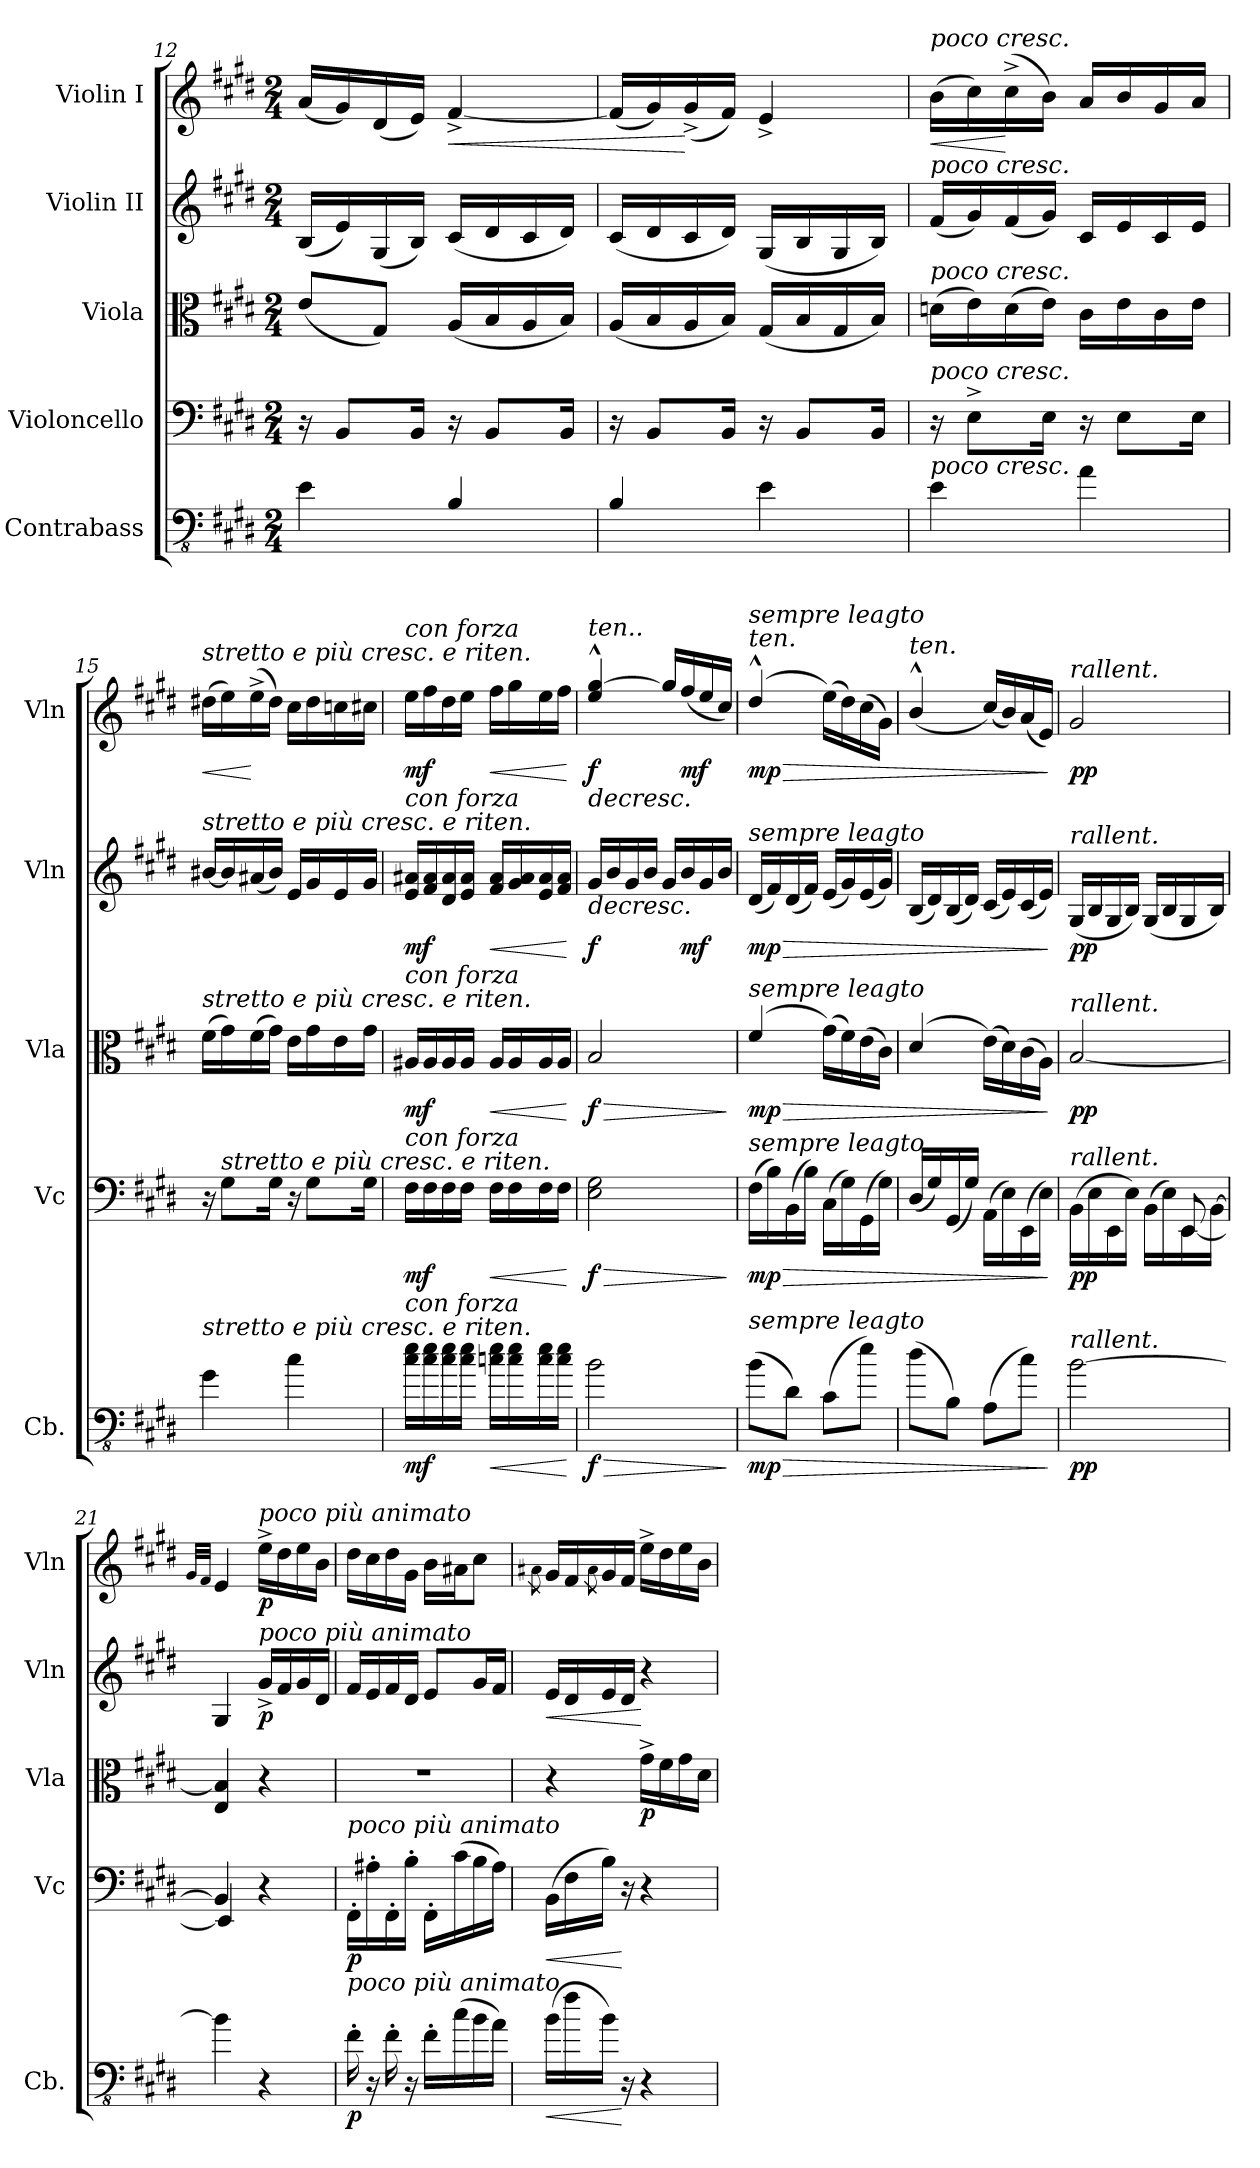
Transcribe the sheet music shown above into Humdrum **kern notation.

**kern	**dynam	**kern	**dynam	**kern	**dynam	**kern	**dynam	**kern	**dynam
*part5	*part5	*part4	*part4	*part3	*part3	*part2	*part2	*part1	*part1
*staff5	*staff5	*staff4	*staff4	*staff3	*staff3	*staff2	*staff2	*staff1	*staff1
*I"Contrabass	*	*I"Violoncello	*	*I"Viola	*	*I"Violin II	*	*I"Violin I	*
*I'Cb.	*	*I'Vc	*	*I'Vla	*	*I'Vln	*	*I'Vln	*
*clefFv4	*	*clefF4	*	*clefC3	*	*clefG2	*	*clefG2	*
*ITrd7c12	*	*	*	*	*	*	*	*	*
*k[f#c#g#d#]	*	*k[f#c#g#d#]	*	*k[f#c#g#d#]	*	*k[f#c#g#d#]	*	*k[f#c#g#d#]	*
*M2/4	*	*M2/4	*	*M2/4	*	*M2/4	*	*M2/4	*
=12	=12	=12	=12	=12	=12	=12	=12	=12	=12
4EE\	.	16r	.	(8e/L	.	(16B/LL	.	(16a/LL	.
.	.	8BB/L	.	.	.	16e/)	.	16g#/)	.
.	.	.	.	8G#/J)	.	(16G#/	.	(16d#/	.
.	.	16BB/Jk	.	.	.	16B/JJ)	.	16e/JJ)	.
!	!	!	!	!	!	!	!	!	!LO:HP:b
4BBB/	.	16r	.	(16A/LL	.	(16c#/LL	.	[4f#^/	<
.	.	8BB/L	.	16B/	.	16d#/	.	.	.
.	.	.	.	16A/	.	16c#/	.	.	.
.	.	16BB/Jk	.	16B/JJ)	.	16d#/JJ)	.	.	.
=13	=13	=13	=13	=13	=13	=13	=13	=13	=13
4BBB/	.	16r	.	(16A/LL	.	(16c#/LL	.	(16f#/LL]	.
.	.	8BB/L	.	16B/	.	16d#/	.	16g#/)	.
.	.	.	.	16A/	.	16c#/	.	(16g#^/	[
.	.	16BB/Jk	.	16B/JJ)	.	16d#/JJ)	.	16f#/JJ)	.
4EE\	.	16r	.	(16G#/LL	.	(16G#/LL	.	4e^/	.
.	.	8BB/L	.	16B/	.	16B/	.	.	.
.	.	.	.	16G#/	.	16G#/	.	.	.
.	.	16BB/Jk	.	16B/JJ)	.	16B/JJ)	.	.	.
=14	=14	=14	=14	=14	=14	=14	=14	=14	=14
!	!	!	!	!	!	!	!	!LO:TX:a:i:t=poco cresc.	!
!	!	!	!	!	!	!LO:TX:a:i:t=poco cresc.	!	!	!
!	!	!	!	!LO:TX:a:i:t=poco cresc.	!	!	!	!	!
!	!	!LO:TX:a:i:t=poco cresc.	!	!	!	!	!	!	!
!LO:TX:a:i:t=poco cresc.	!	!	!	!	!	!	!	!	!
!	!	!	!	!	!	!	!	!	!LO:HP:b
4EE\	.	16r	.	(16dn\LL	.	(16f#/LL	.	(16b\LL	<
.	.	8E^\L	.	16e\)	.	16g#/)	.	16cc#\)	.
.	.	.	.	(16d\	.	(16f#/	.	(16cc#^\	[
.	.	16E\Jk	.	16e\JJ)	.	16g#/JJ)	.	16b\JJ)	.
4AA\	.	16r	.	16c#\LL	.	16c#/LL	.	16a/LL	.
.	.	8E\L	.	16e\	.	16e/	.	16b/	.
.	.	.	.	16c#\	.	16c#/	.	16g#/	.
.	.	16E\Jk	.	16e\JJ	.	16e/JJ	.	16a/JJ	.
!!LO:LB:g=z
=15	=15	=15	=15	=15	=15	=15	=15	=15	=15
!	!	!	!	!	!	!	!	!LO:TX:a:i:t=stretto e più cresc. e riten.	!
!	!	!	!	!	!	!LO:TX:a:i:t=stretto e più cresc. e riten.	!	!	!
!	!	!	!	!LO:TX:a:i:t=stretto e più cresc. e riten.	!	!	!	!	!
!LO:TX:a:i:t=stretto e più cresc. e riten.	!	!	!	!	!	!	!	!	!
!	!	!	!	!	!	!	!	!	!LO:HP:b
4GG#\	.	16r	.	(16f#\LL	.	[16b#X/LL	.	(16dd#X\LL	<
!	!	!LO:TX:a:i:t=stretto e più cresc. e riten.	!	!	!	!	!	!	!
.	.	8G#\L	.	16g#\)	.	16b#/]	.	16ee\)	.
.	.	.	.	(16f#\	.	(16a#X/	.	(16ee^\	[
.	.	16G#\Jk	.	16g#\JJ)	.	16b#/JJ)	.	16dd#\JJ)	.
4C#\	.	16r	.	16e\LL	.	16e/LL	.	16cc#\LL	.
.	.	8G#\L	.	16g#\	.	16g#/	.	16dd#\	.
.	.	.	.	16e\	.	16e/	.	16ccn\	.
.	.	16G#\Jk	.	16g#\JJ	.	16g#/JJ	.	16cc#X\JJ	.
=16	=16	=16	=16	=16	=16	=16	=16	=16	=16
!	!	!	!	!	!	!	!	!LO:TX:a:i:t=con  forza	!
!	!	!	!	!	!	!LO:TX:a:i:t=con  forza	!	!	!
!	!	!	!	!LO:TX:a:i:t=con  forza	!	!	!	!	!
!	!	!LO:TX:a:i:t=con  forza	!	!	!	!	!	!	!
!LO:TX:a:i:t=con  forza	!	!	!	!	!	!	!	!	!
!	!LO:DY:b	!	!LO:DY:b	!	!LO:DY:b	!	!LO:DY:b	!	!LO:DY:b
16C#\ 16E\LL	mf	16F#\LL	mf	16A#X/LL	mf	16e/ 16a#X/LL	mf	16ee\LL	mf
16C#\ 16E\	.	16F#\	.	16A#/	.	16f#/ 16a#/	.	16ff#\	.
16C#\ 16E\	.	16F#\	.	16A#/	.	16d#/ 16a#/	.	16dd#\	.
16C#\ 16E\JJ	.	16F#\JJ	.	16A#/JJ	.	16e/ 16a#/JJ	.	16ee\JJ	.
!	!LO:HP:b	!	!LO:HP:b	!	!LO:HP:b	!	!LO:HP:b	!	!LO:HP:b
16Cn\ 16E\LL	<	16F#\LL	<	16A#/LL	<	16f#/ 16a#/LL	<	16ff#\LL	<
16C\ 16E\	.	16F#\	.	16A#/	.	16g#/ 16a#/	.	16gg#\	.
16C\ 16E\	.	16F#\	.	16A#/	.	16e/ 16a#/	.	16ee\	.
16C\ 16E\JJ	.	16F#\JJ	.	16A#/JJ	.	16f#/ 16a#/JJ	.	16ff#\JJ	.
.	[	.	[	.	[	.	[	.	[
=17	=17	=17	=17	=17	=17	=17	=17	=17	=17
!	!	!	!	!	!	!	!	!LO:TX:a:i:t=ten..	!
!	!LO:HP:b	!	!LO:HP:b	!	!LO:HP:b	!	!LO:HP:b	!	!LO:HP:b
!	!LO:DY:n=1:b	!	!LO:DY:n=1:b	!	!LO:DY:n=1:b	!	!LO:DY:n=1:b	!	!LO:DY:n=1:b
2BB\	> f	2E\ 2G#\	> f	2B/	> f	16g#/LL	> f	4ee/^^ [4gg#/^^	> f
.	.	.	.	.	.	16b/	.	.	.
.	.	.	.	.	.	16g#/	.	.	.
.	.	.	.	.	.	16b/JJ	.	.	.
.	.	.	.	.	.	16g#/LL	.	16gg#/LL]	.
!	!	!	!	!	!	!	!LO:DY:n=2:b	!	!LO:DY:n=2:b
.	.	.	.	.	.	16b/	mf	(16ff#/	mf
.	.	.	.	.	.	16g#/	.	16ee/	.
.	.	.	.	.	.	16b/JJ	.	16cc#/JJ)	.
.	]	.	]	.	]	.	]	.	]
=18	=18	=18	=18	=18	=18	=18	=18	=18	=18
!	!	!	!	!	!	!	!	!LO:TX:a:i:t=ten.	!
!	!	!	!	!	!	!	!	!LO:TX:a:i:t=sempre leagto	!
!	!	!	!	!	!	!LO:TX:a:i:t=sempre leagto	!	!	!
!	!	!	!	!LO:TX:a:i:t=sempre leagto	!	!	!	!	!
!	!	!LO:TX:a:i:t=sempre leagto	!	!	!	!	!	!	!
!LO:TX:a:i:t=sempre leagto	!	!	!	!	!	!	!	!	!
!	!LO:HP:b	!	!LO:HP:b	!	!LO:HP:b	!	!LO:HP:b	!	!LO:HP:b
!	!LO:DY:n=1:b	!	!LO:DY:n=1:b	!	!LO:DY:n=1:b	!	!LO:DY:n=1:b	!	!LO:DY:n=1:b
(8BB\L	> mp	(16F#\LL	> mp	(>4f#/	> mp	(16d#/LL	> mp	(>4dd#^^/	> mp
.	.	16B\)	.	.	.	16f#/)	.	.	.
8DD#\J)	.	(16BB\	.	.	.	(16d#/	.	.	.
.	.	16B\JJ)	.	.	.	16f#/JJ)	.	.	.
(8CC#\L	.	(16C#\LL	.	(16g#\LL)	.	(16e/LL	.	(16ee\LL)	.
.	.	16G#\)	.	16f#\)	.	16g#/)	.	16dd#\)	.
8E\J)	.	(16GG#\	.	(16e\	.	(16e/	.	(16cc#\	.
.	.	16G#\JJ)	.	16c#\JJ)	.	16g#/JJ)	.	16g#\JJ)	.
=19	=19	=19	=19	=19	=19	=19	=19	=19	=19
!	!	!	!	!	!	!	!	!LO:TX:a:i:t=ten.	!
(8D#\L	.	(16D#/LL	.	(>4d#/	.	(16B/LL	.	(>4b^^/	.
.	.	16G#/)	.	.	.	16d#/)	.	.	.
8BBB\J)	.	(16GG#/	.	.	.	(16B/	.	.	.
.	.	16G#/JJ)	.	.	.	16d#/JJ)	.	.	.
(8AAA\L	.	(16AA\LL	.	(16e\LL)	.	(16c#/LL	.	(16cc#/LL)	.
.	.	16E\)	.	16d#\)	.	16e/)	.	16b/)	.
8C#\J)	.	(16EE\	.	(16c#\	.	(16c#/	.	(16a/	.
.	.	16E\JJ)	.	16A\JJ)	.	16e/JJ)	.	16e/JJ)	.
.	]	.	]	.	]	.	]	.	]
!!LO:PB:g=z
=20	=20	=20	=20	=20	=20	=20	=20	=20	=20
*	*	*^	*	*	*	*	*	*	*
!	!	!	!	!	!	!	!	!	!LO:TX:a:i:t=rallent.	!
!	!	!	!	!	!	!	!LO:TX:a:i:t=rallent.	!	!	!
!	!	!	!	!	!LO:TX:a:i:t=rallent.	!	!	!	!	!
!	!	!LO:TX:a:i:t=rallent.	!	!	!	!	!	!	!	!
!LO:TX:a:i:t=rallent.	!	!	!	!	!	!	!	!	!	!
!	!LO:DY:b	!	!	!LO:DY:b	!	!LO:DY:b	!	!LO:DY:b	!	!LO:DY:b
[2BB\	pp	(16BB\LL	4.ryy	pp	[2B/	pp	(16G#/LL	pp	2g#/	pp
.	.	16E\	.	.	.	.	16B/	.	.	.
.	.	16EE\	.	.	.	.	16G#/	.	.	.
.	.	16E\JJ)	.	.	.	.	16B/JJ)	.	.	.
.	.	(16BB\LL	.	.	.	.	(16G#/LL	.	.	.
.	.	16E\)	.	.	.	.	16B/	.	.	.
.	.	16EE\	[8EE/	.	.	.	16G#/	.	.	.
.	.	[16BB\JJ	.	.	.	.	16B/JJ)	.	.	.
=21	=21	=21	=21	=21	=21	=21	=21	=21	=21	=21
.	.	.	.	.	.	.	.	.	32qg#/LLL	.
.	.	.	.	.	.	.	.	.	32qf#/JJJ	.
4BB\]	.	4BB/]	4EE/]	.	4E/ 4B/]	.	4G#/	.	4e/	.
!	!	!	!	!	!	!	!	!	!LO:TX:a:i:t=poco più animato	!
!	!	!	!	!	!	!	!LO:TX:a:i:t=poco più animato	!	!	!
!	!	!	!	!	!	!	!	!LO:DY:b	!	!LO:DY:b
4r	.	4r	4ryy	.	4r	.	16g#^/LL	p	16ee^\LL	p
.	.	.	.	.	.	.	16f#/	.	16dd#\	.
.	.	.	.	.	.	.	16g#/	.	16ee\	.
.	.	.	.	.	.	.	16d#/JJ	.	16b\JJ	.
*	*	*v	*v	*	*	*	*	*	*	*
=22	=22	=22	=22	=22	=22	=22	=22	=22	=22
!	!	!LO:TX:a:i:t=poco più animato	!	!	!	!	!	!	!
!LO:TX:a:i:t=poco più animato	!	!	!	!	!	!	!	!	!
!	!LO:DY:b	!	!LO:DY:b	!	!	!	!	!	!
16FF#'\	p	16FF#'\LL	p	2r	.	16f#/LL	.	16dd#\LL	.
16r	.	16A#X'\	.	.	.	16e/	.	16cc#\	.
16FF#'\	.	16FF#'\	.	.	.	16f#/	.	16dd#\	.
16r	.	16B'\JJ	.	.	.	16d#/JJ	.	16g#\JJ	.
16FF#'\LL	.	16FF#'\LL	.	.	.	8e/L	.	16b\LL	.
(16C#\	.	(16c#\	.	.	.	.	.	16a#X\J	.
16BB\	.	16B\	.	.	.	16g#/L	.	8cc#\J	.
16AA\JJ)	.	16A#\JJ)	.	.	.	16f#/JJ	.	.	.
=23	=23	=23	=23	=23	=23	=23	=23	=23	=23
.	.	.	.	.	.	.	.	8qa#X\	.
!	!LO:HP:b	!	!LO:HP:b	!	!	!	!LO:HP:b	!	!
(16BB\LL	<	(16BB\LL	<	4r	.	16e/LL	<	16g#/LL	.
16F#\	.	16F#\	.	.	.	16d#/	.	16f#/	.
.	.	.	.	.	.	.	.	8qa#\	.
16BB\JJ)	.	16B\JJ)	.	.	.	16e/	.	16g#/	.
16r	[	16r	[	.	.	16d#/JJ	.	16f#/JJ	.
!	!	!	!	!	!LO:DY:b	!	!	!	!
4r	.	4r	.	16g#^\LL	p	4r	[	16ee^\LL	.
.	.	.	.	16f#\	.	.	.	16dd#\	.
.	.	.	.	16g#\	.	.	.	16ee\	.
.	.	.	.	16d#\JJ	.	.	.	16b\JJ	.
=	=	=	=	=	=	=	=	=	=
*-	*-	*-	*-	*-	*-	*-	*-	*-	*-
